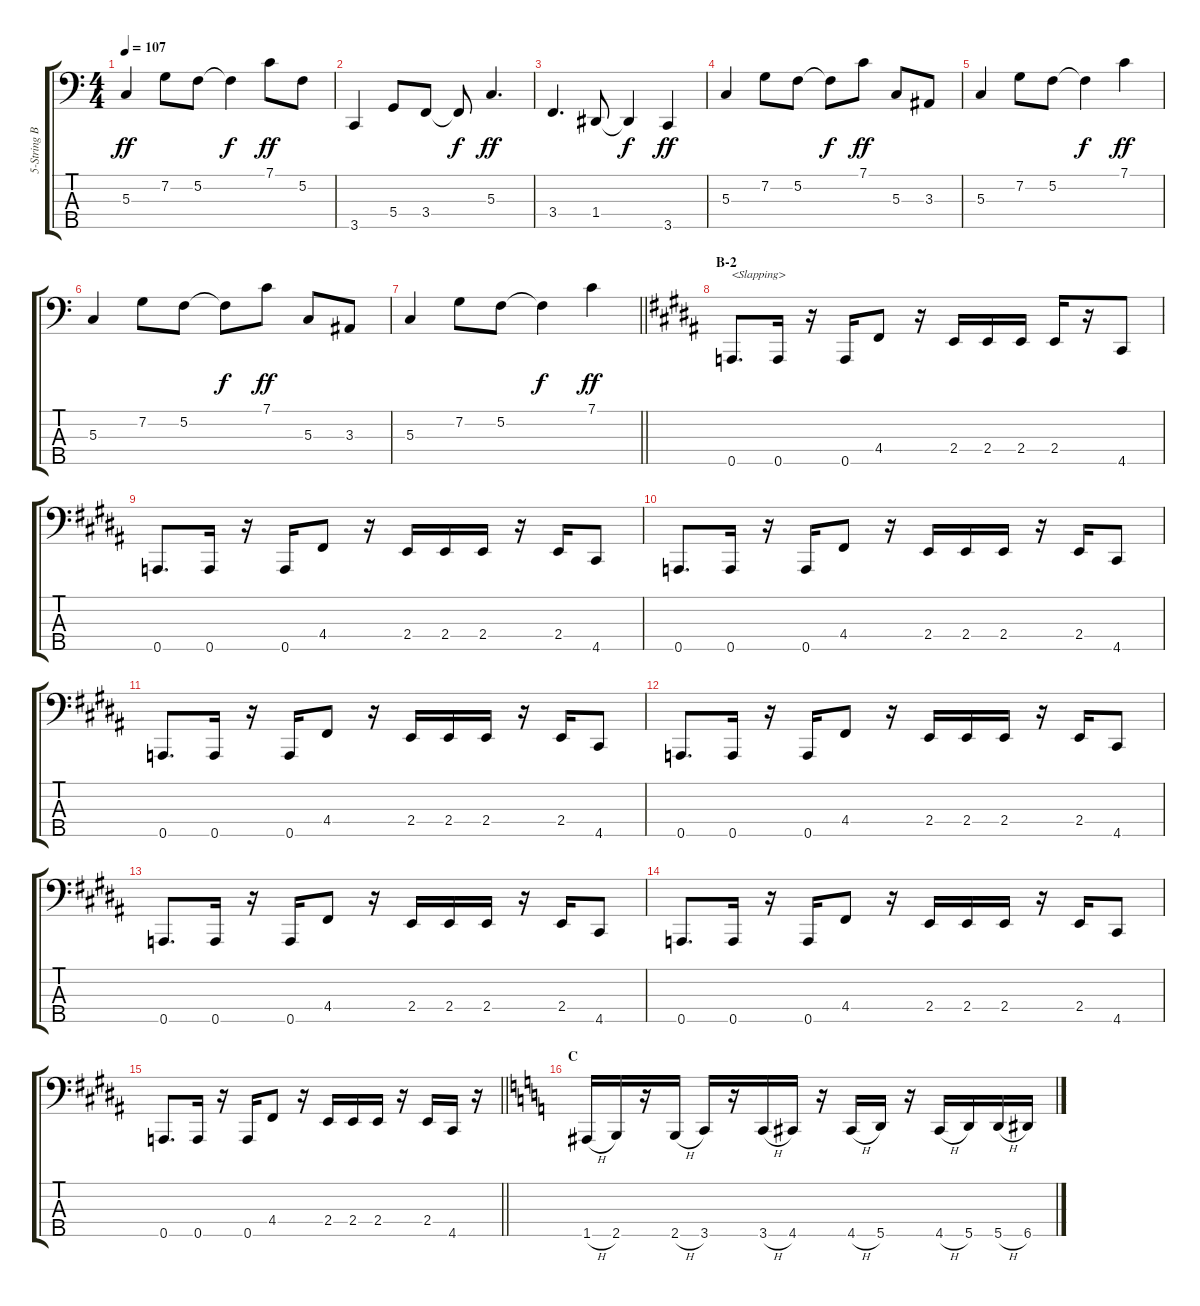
\track ("5-String Bass" "5-String B") {instrument slapbass1}
\staff {score tabs}
\tuning (F2 C2 G1 D1 A0) {hide}
\ts (4 4)
\tempo 107
\clef f4
\ks c
5.3.4{dy ff} 7.2.8 5.2.8 5.2{t}.4{dy f} 7.1.8{dy ff} 5.2.8 |
3.5.4 5.4.8 3.4.8 3.4{t}.8{dy f} 5.3.4{d dy ff} |
3.4.4{d} 1.4.8 1.4{t}.4{dy f} 3.5.4{dy ff} |
5.3.4 7.2.8 5.2.8 5.2{t}.8{dy f} 7.1.8{dy ff} 5.3.8 3.3.8 |
5.3.4 7.2.8 5.2.8 5.2{t}.4{dy f} 7.1.4{dy ff} |
5.3.4 7.2.8 5.2.8 5.2{t}.8{dy f} 7.1.8{dy ff} 5.3.8 3.3.8 |
\barLineRight lightlight
5.3.4 7.2.8 5.2.8 5.2{t}.4{dy f} 7.1.4{dy ff} |
\section ("" "B-2")
\ks b
0.5.8{d txt "<Slapping>" instrument slapbass1} 0.5.16 r.16 0.5.16 4.4.8 r.16 2.4.16 2.4.16 2.4.16 2.4.16 r.16 4.5.8 |
0.5.8{d} 0.5.16 r.16 0.5.16 4.4.8 r.16 2.4.16 2.4.16 2.4.16 r.16 2.4.16 4.5.8 |
0.5.8{d} 0.5.16 r.16 0.5.16 4.4.8 r.16 2.4.16 2.4.16 2.4.16 r.16 2.4.16 4.5.8 |
0.5.8{d} 0.5.16 r.16 0.5.16 4.4.8 r.16 2.4.16 2.4.16 2.4.16 r.16 2.4.16 4.5.8 |
0.5.8{d} 0.5.16 r.16 0.5.16 4.4.8 r.16 2.4.16 2.4.16 2.4.16 r.16 2.4.16 4.5.8 |
0.5.8{d} 0.5.16 r.16 0.5.16 4.4.8 r.16 2.4.16 2.4.16 2.4.16 r.16 2.4.16 4.5.8 |
0.5.8{d} 0.5.16 r.16 0.5.16 4.4.8 r.16 2.4.16 2.4.16 2.4.16 r.16 2.4.16 4.5.8 |
\barLineRight lightlight
0.5.8{d} 0.5.16 r.16 0.5.16 4.4.8 r.16 2.4.16 2.4.16 2.4.16 r.16 2.4.16 4.5.16 r.16 |
\section ("" "C")
\ks c
1.5{h}.16 2.5.16 r.16 2.5{h}.16 3.5.16 r.16 3.5{h}.16 4.5.16 r.16 4.5{h}.16 5.5.16 r.16 4.5{h}.16 5.5.16 5.5{h}.16 6.5.16
